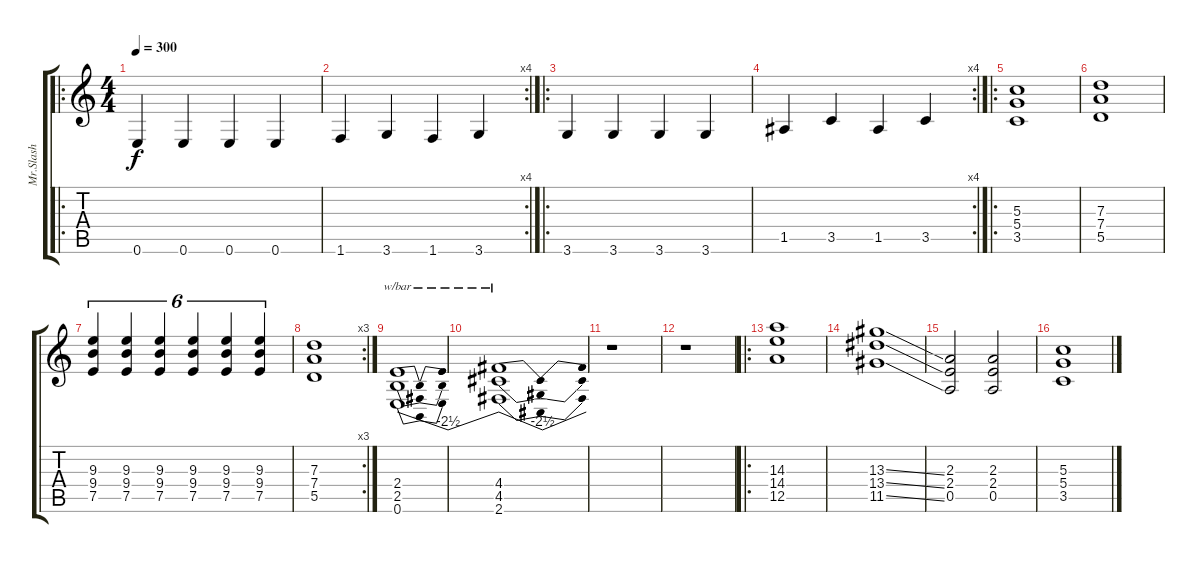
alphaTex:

\track ("Mr.Slash" "Mr.Slash") {instrument distortionguitar}
\staff {score tabs}
\tuning (E4 B3 G3 D3 A2 E2) {hide}
\ro
\ts (4 4)
\tempo 300
\clef g2
\ks c
0.6.4{dy f instrument distortionguitar} 0.6.4 0.6.4 0.6.4 |
\rc 4
1.6.4 3.6.4 1.6.4 3.6.4 |
\ro
3.6.4 3.6.4 3.6.4 3.6.4 |
\rc 4
1.5.4 3.5.4 1.5.4 3.5.4 |
\ro
(5.3 5.4 3.5).1 |
(7.3 7.4 5.5).1 |
(9.3 9.4 7.5).4{tu (6 4)} (9.3 9.4 7.5).4{tu (6 4)} (9.3 9.4 7.5).4{tu (6 4)} (9.3 9.4 7.5).4{tu (6 4)} (9.3 9.4 7.5).4{tu (6 4)} (9.3 9.4 7.5).4{tu (6 4)} |
\rc 3
(7.3 7.4 5.5).1 |
(2.4 2.5 0.6).1{tbe (dip default 0 0 30 -10 60 0)} |
(4.4 4.5 2.6).1{tbe (dip default 0 0 30 -10 60 0)} |
r.1 |
r.1 |
\ro
(14.3 14.4 12.5).1 |
(13.3{ss} 13.4{ss} 11.5{ss}).1 |
(2.3 2.4 0.5).2 (2.3 2.4 0.5).2 |
(5.3 5.4 3.5).1
